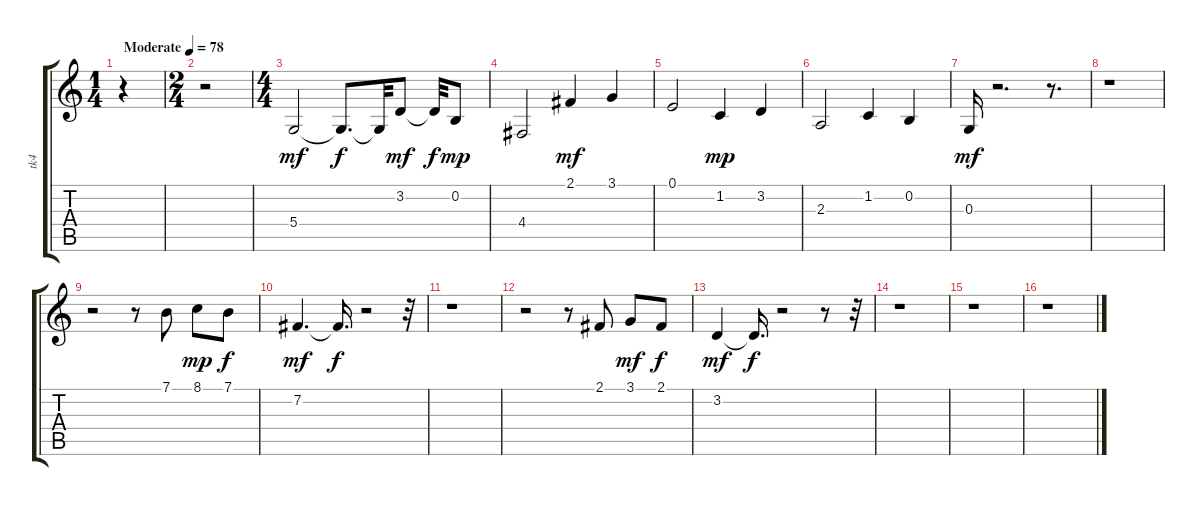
\track ("tk4" "tk4") {instrument frenchhorn}
\staff {score tabs}
\tuning (E4 B3 G3 D3 A2 E2) {hide}
\ts (1 4)
\tempo (78 "Moderate")
\clef g2
\ks c
r.4{dy mf instrument frenchhorn} |
\ts (2 4)
r.2 |
\ts (4 4)
5.4.2 5.4{t}.8{d dy f} 5.4{t}.32 3.2.8{dy mf} 3.2{t}.32{dy f} 0.2.8{dy mp} |
4.4.2 2.1.4{dy mf} 3.1.4 |
0.1.2 1.2.4{dy mp} 3.2.4 |
2.3.2 1.2.4 0.2.4 |
0.3.16{dy mf} r.2{d} r.8{d} |
r.1 |
r.2 r.8 7.1.8 8.1.8{dy mp} 7.1.8{dy f} |
7.2.4{d dy mf} 7.2{t}.16{d dy f} r.2 r.32 |
r.1 |
r.2 r.8 2.1.8 3.1.8{dy mf} 2.1.8{dy f} |
3.2.4{dy mf} 3.2{t}.16{d dy f} r.2 r.8 r.32 |
r.1 |
r.1 |
r.1
